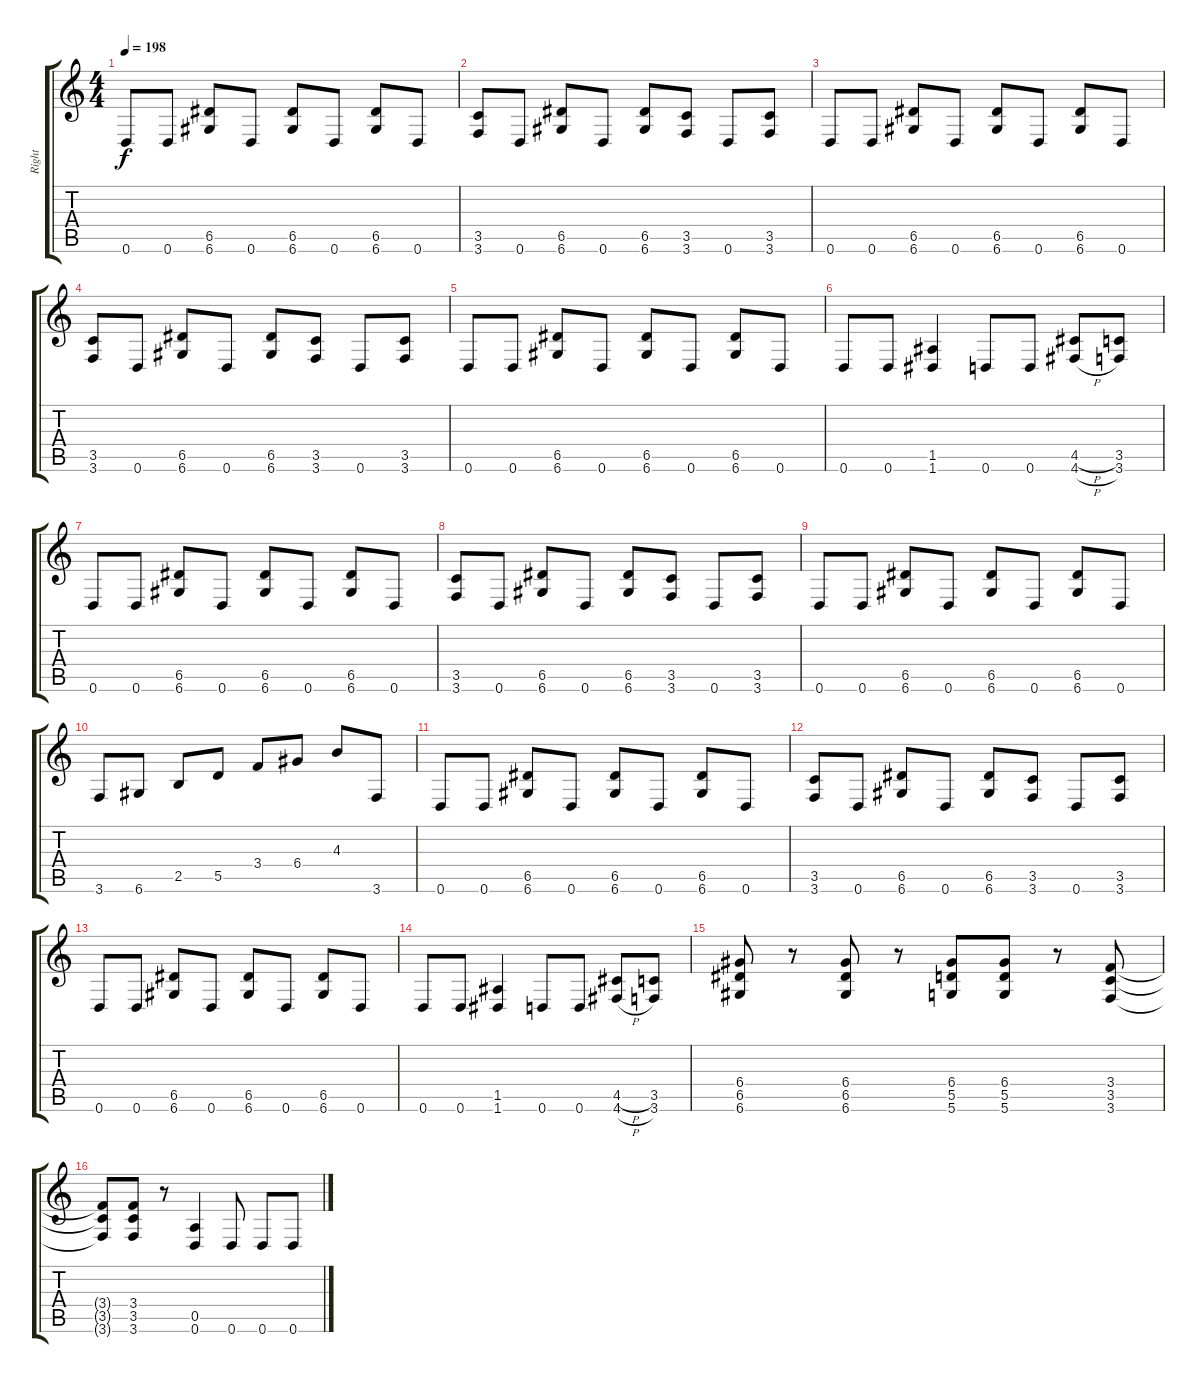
\track ("Right" "Right") {instrument distortionguitar}
\staff {score tabs}
\tuning (E4 B3 G3 D3 A2 D2) {hide}
\ts (4 4)
\tempo 198
\clef g2
\ks c
0.6.8{dy f} 0.6.8 (6.5 6.6).8 0.6.8 (6.5 6.6).8 0.6.8 (6.5 6.6).8 0.6.8 |
(3.5 3.6).8 0.6.8 (6.5 6.6).8 0.6.8 (6.5 6.6).8 (3.5 3.6).8 0.6.8 (3.5 3.6).8 |
0.6.8 0.6.8 (6.5 6.6).8 0.6.8 (6.5 6.6).8 0.6.8 (6.5 6.6).8 0.6.8 |
(3.5 3.6).8 0.6.8 (6.5 6.6).8 0.6.8 (6.5 6.6).8 (3.5 3.6).8 0.6.8 (3.5 3.6).8 |
0.6.8 0.6.8 (6.5 6.6).8 0.6.8 (6.5 6.6).8 0.6.8 (6.5 6.6).8 0.6.8 |
0.6.8 0.6.8 (1.5 1.6).4 0.6.8 0.6.8 (4.5{h} 4.6{h}).8 (3.5 3.6).8 |
0.6.8 0.6.8 (6.5 6.6).8 0.6.8 (6.5 6.6).8 0.6.8 (6.5 6.6).8 0.6.8 |
(3.5 3.6).8 0.6.8 (6.5 6.6).8 0.6.8 (6.5 6.6).8 (3.5 3.6).8 0.6.8 (3.5 3.6).8 |
0.6.8 0.6.8 (6.5 6.6).8 0.6.8 (6.5 6.6).8 0.6.8 (6.5 6.6).8 0.6.8 |
3.6.8 6.6.8 2.5.8 5.5.8 3.4.8 6.4.8 4.3.8 3.6.8 |
0.6.8 0.6.8 (6.5 6.6).8 0.6.8 (6.5 6.6).8 0.6.8 (6.5 6.6).8 0.6.8 |
(3.5 3.6).8 0.6.8 (6.5 6.6).8 0.6.8 (6.5 6.6).8 (3.5 3.6).8 0.6.8 (3.5 3.6).8 |
0.6.8 0.6.8 (6.5 6.6).8 0.6.8 (6.5 6.6).8 0.6.8 (6.5 6.6).8 0.6.8 |
0.6.8 0.6.8 (1.5 1.6).4 0.6.8 0.6.8 (4.5{h} 4.6{h}).8 (3.5 3.6).8 |
(6.4 6.5 6.6).8 r.8 (6.4 6.5 6.6).8 r.8 (6.4 5.5 5.6).8 (6.4 5.5 5.6).8 r.8 (3.4 3.5 3.6).8 |
(3.4{t} 3.5{t} 3.6{t}).8 (3.4 3.5 3.6).8 r.8 (0.5 0.6).4 0.6.8 0.6.8 0.6.8
